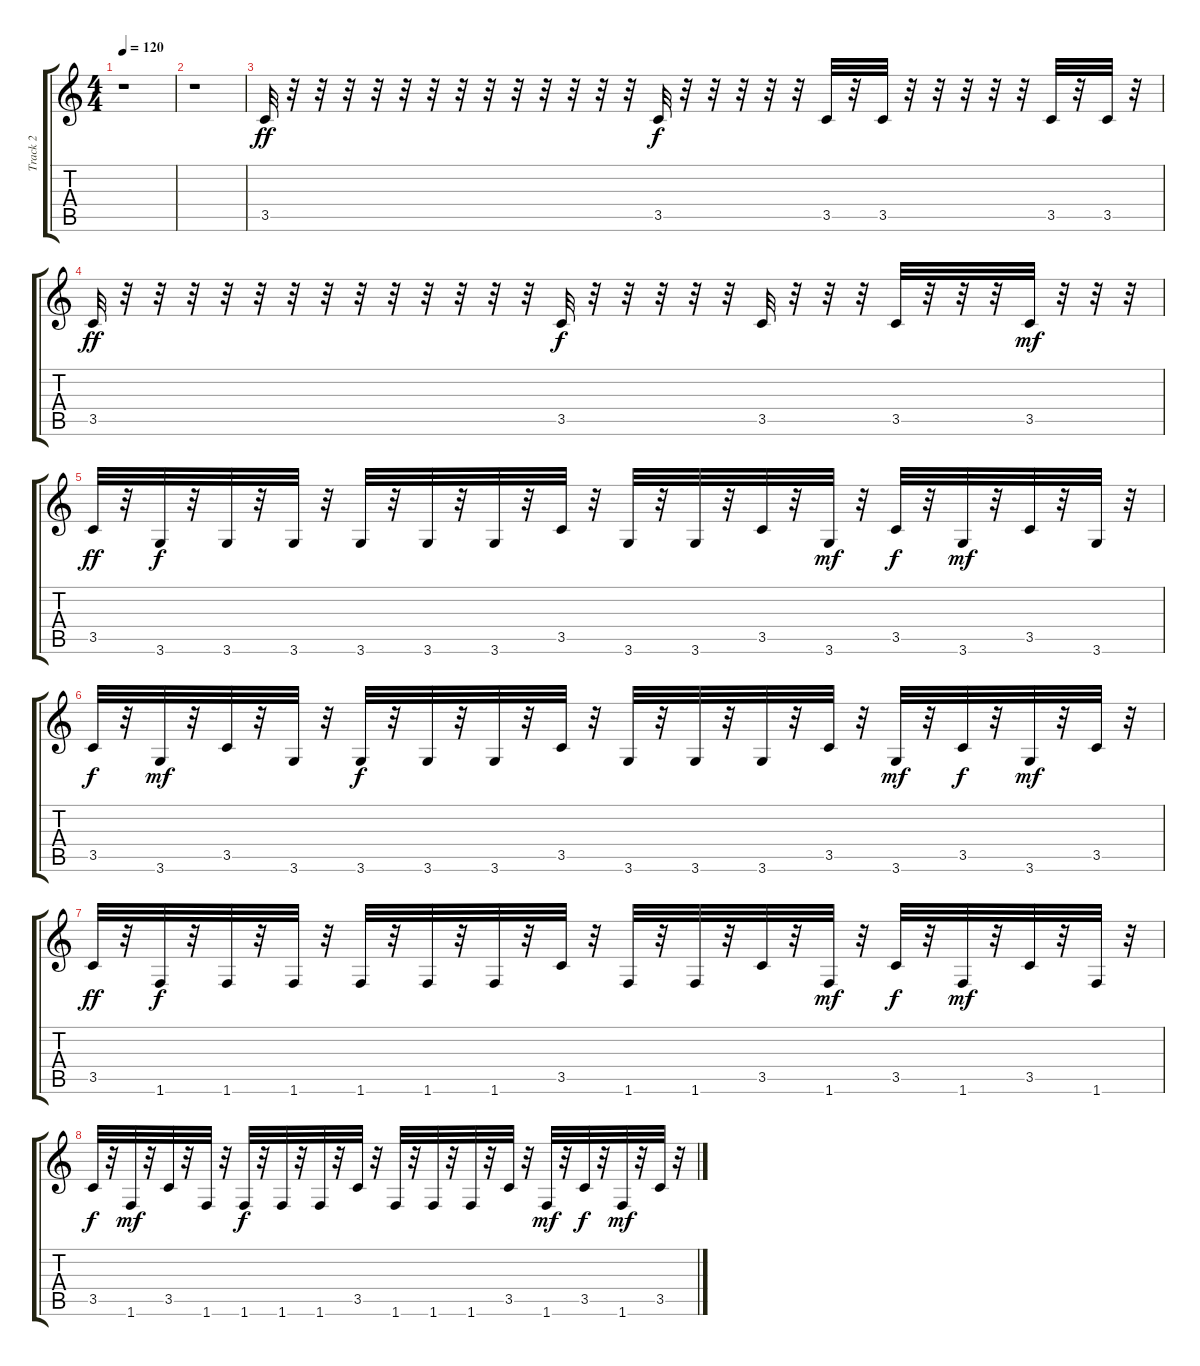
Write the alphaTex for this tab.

\track ("Track 2" "Track 2") {instrument synthbass2}
\staff {score tabs}
\tuning (E4 B3 G3 D3 A2 E2) {hide}
\ts (4 4)
\tempo 120
\clef g2
\ks c
r.1{dy ff} |
r.1 |
3.5.32 r.32 r.32 r.32 r.32 r.32 r.32 r.32 r.32 r.32 r.32 r.32 r.32 r.32 3.5.32{dy f} r.32 r.32 r.32 r.32 r.32 3.5.32 r.32 3.5.32 r.32 r.32 r.32 r.32 r.32 3.5.32 r.32 3.5.32 r.32 |
3.5.32{dy ff} r.32 r.32 r.32 r.32 r.32 r.32 r.32 r.32 r.32 r.32 r.32 r.32 r.32 3.5.32{dy f} r.32 r.32 r.32 r.32 r.32 3.5.32 r.32 r.32 r.32 3.5.32 r.32 r.32 r.32 3.5.32{dy mf} r.32 r.32 r.32 |
3.5.32{dy ff} r.32 3.6.32{dy f} r.32 3.6.32 r.32 3.6.32 r.32 3.6.32 r.32 3.6.32 r.32 3.6.32 r.32 3.5.32 r.32 3.6.32 r.32 3.6.32 r.32 3.5.32 r.32 3.6.32{dy mf} r.32 3.5.32{dy f} r.32 3.6.32{dy mf} r.32 3.5.32 r.32 3.6.32 r.32 |
3.5.32{dy f} r.32 3.6.32{dy mf} r.32 3.5.32 r.32 3.6.32 r.32 3.6.32{dy f} r.32 3.6.32 r.32 3.6.32 r.32 3.5.32 r.32 3.6.32 r.32 3.6.32 r.32 3.6.32 r.32 3.5.32 r.32 3.6.32{dy mf} r.32 3.5.32{dy f} r.32 3.6.32{dy mf} r.32 3.5.32 r.32 |
3.5.32{dy ff} r.32 1.6.32{dy f} r.32 1.6.32 r.32 1.6.32 r.32 1.6.32 r.32 1.6.32 r.32 1.6.32 r.32 3.5.32 r.32 1.6.32 r.32 1.6.32 r.32 3.5.32 r.32 1.6.32{dy mf} r.32 3.5.32{dy f} r.32 1.6.32{dy mf} r.32 3.5.32 r.32 1.6.32 r.32 |
3.5.32{dy f} r.32 1.6.32{dy mf} r.32 3.5.32 r.32 1.6.32 r.32 1.6.32{dy f} r.32 1.6.32 r.32 1.6.32 r.32 3.5.32 r.32 1.6.32 r.32 1.6.32 r.32 1.6.32 r.32 3.5.32 r.32 1.6.32{dy mf} r.32 3.5.32{dy f} r.32 1.6.32{dy mf} r.32 3.5.32 r.32
